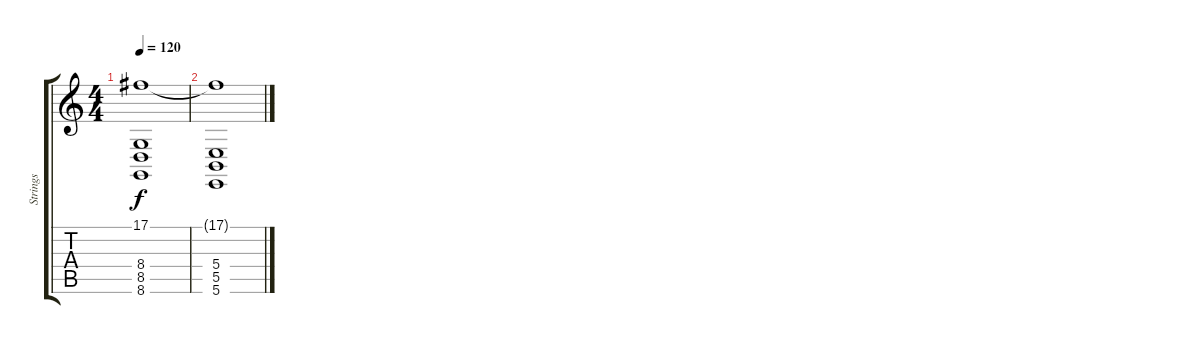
\track ("Strings" "Strings") {instrument stringensemble2}
\staff {score tabs}
\tuning (Db4 Ab3 E3 B2 Gb2 B1) {hide}
\ts (4 4)
\tempo 120
\clef g2
\ks c
(17.1{t} 8.4 8.5 8.6).1{dy f} |
(17.1{t} 5.4 5.5 5.6).1
